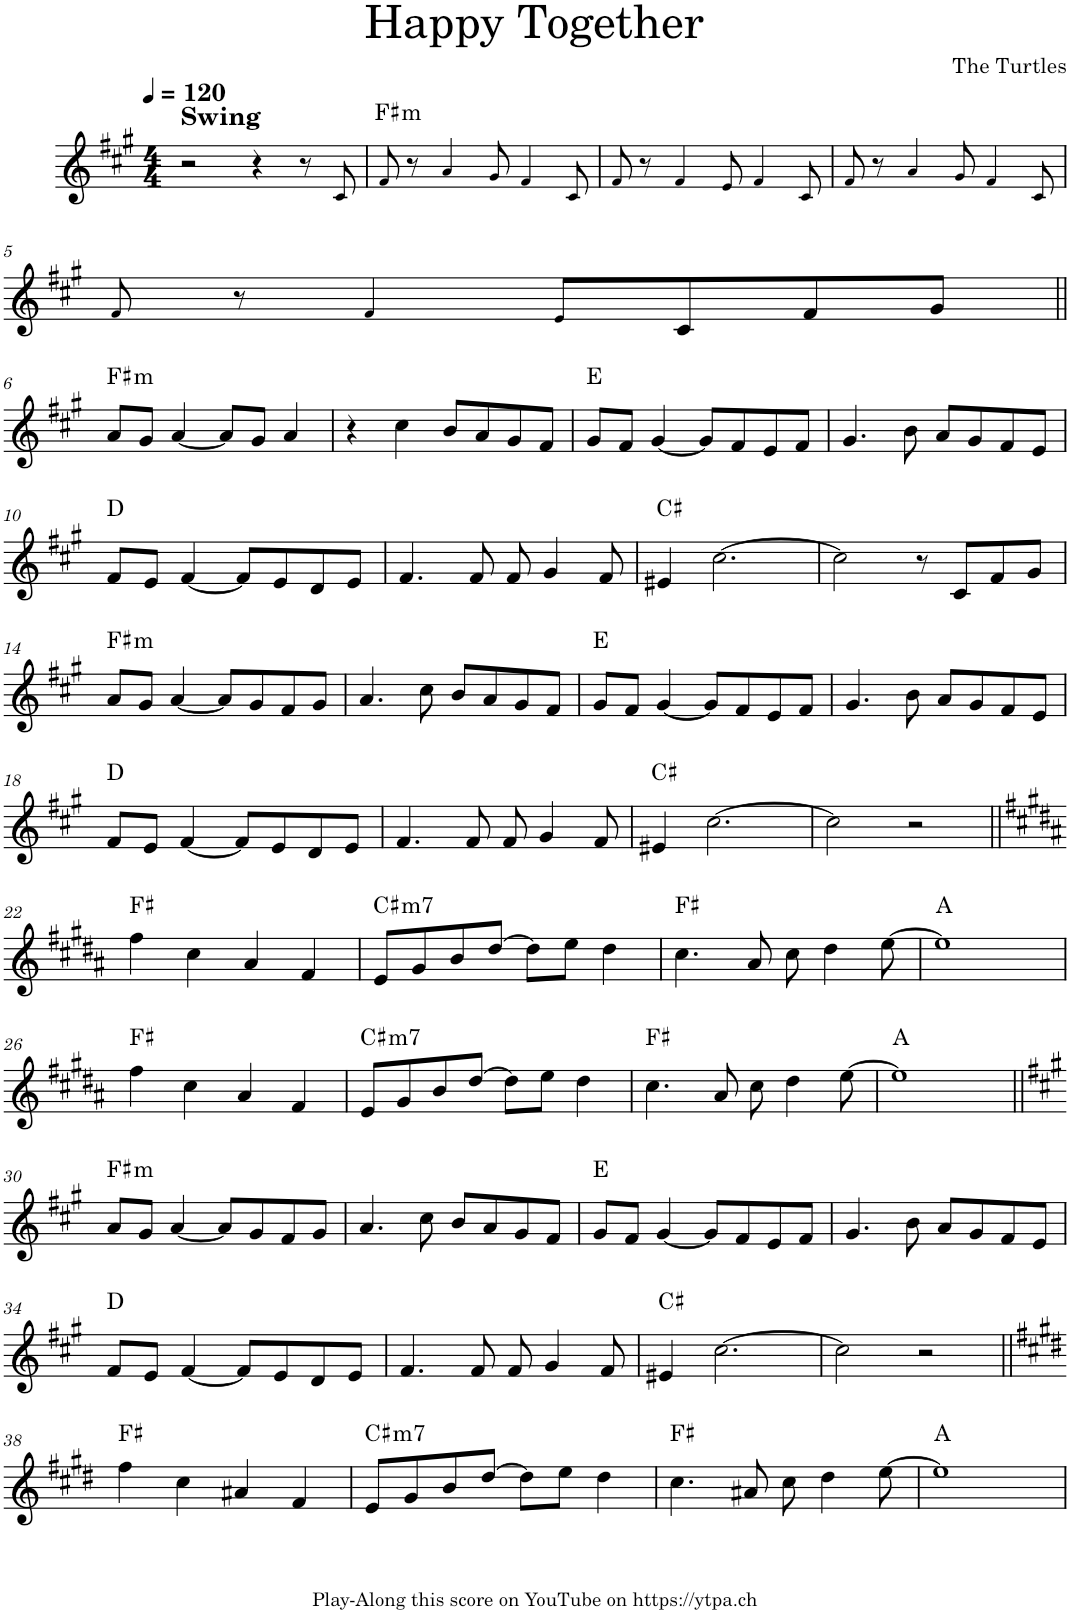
**kern	**harte
*part1	*part1
*staff1	*
*I"Piano	*
*I'Pno.	*
*clefG2	*
*k[f#c#g#]	*
*M4/4	*
*MM120	*
=1	=1
!LO:TX:a:B:t=Swing	!
2r	.
4r	.
8r	.
8c#!/	.
=2	=2
!	!LO:H:kt=m
8f#!/	F#:min
8r	.
4a!/	.
8g#!/	.
4f#!/	.
8c#!/	.
=3	=3
8f#!/	.
8r	.
4f#!/	.
8e!/	.
4f#!/	.
8c#!/	.
=4	=4
8f#!/	.
8r	.
4a!/	.
8g#!/	.
4f#!/	.
8c#!/	.
!!LO:LB:g=z
=5	=5
8f#!/	.
8r	.
4f#!/	.
8e!/L	.
8c#/	.
8f#/	.
8g#/J	.
!!LO:LB:g=z
=6||	=6||
!	!LO:H:kt=m
8a/L	F#:min
8g#/J	.
[4a/	.
8a/L]	.
8g#/J	.
4a/	.
=7	=7
4r	.
4cc#\	.
8b/L	.
8a/	.
8g#/	.
8f#/J	.
=8	=8
8g#/L	E:maj
8f#/J	.
[4g#/	.
8g#/L]	.
8f#/	.
8e/	.
8f#/J	.
=9	=9
4.g#/	.
8b\	.
8a/L	.
8g#/	.
8f#/	.
8e/J	.
!!LO:LB:g=z
=10	=10
8f#/L	D:maj
8e/J	.
[4f#/	.
8f#/L]	.
8e/	.
8d/	.
8e/J	.
=11	=11
4.f#/	.
8f#/	.
8f#/	.
4g#/	.
8f#/	.
=12	=12
4e#X/	C#:maj
[2.cc#\	.
=13	=13
2cc#\]	.
8r	.
8c#/L	.
8f#/	.
8g#/J	.
!!LO:LB:g=z
=14	=14
!	!LO:H:kt=m
8a/L	F#:min
8g#/J	.
[4a/	.
8a/L]	.
8g#/	.
8f#/	.
8g#/J	.
=15	=15
4.a/	.
8cc#\	.
8b/L	.
8a/	.
8g#/	.
8f#/J	.
=16	=16
8g#/L	E:maj
8f#/J	.
[4g#/	.
8g#/L]	.
8f#/	.
8e/	.
8f#/J	.
=17	=17
4.g#/	.
8b\	.
8a/L	.
8g#/	.
8f#/	.
8e/J	.
!!LO:LB:g=z
=18	=18
8f#/L	D:maj
8e/J	.
[4f#/	.
8f#/L]	.
8e/	.
8d/	.
8e/J	.
=19	=19
4.f#/	.
8f#/	.
8f#/	.
4g#/	.
8f#/	.
=20	=20
4e#X/	C#:maj
[2.cc#\	.
=21	=21
2cc#\]	.
2r	.
!!LO:LB:g=z
=22||	=22||
*k[f#c#g#d#a#]	*
4ff#\	F#:maj
4cc#\	.
4a#/	.
4f#/	.
=23	=23
!	!LO:H:kt=m7
8e/L	C#:min7
8g#/	.
8b/	.
[8dd#/J	.
8dd#\L]	.
8ee\J	.
4dd#\	.
=24	=24
4.cc#\	F#:maj
8a#/	.
8cc#\	.
4dd#\	.
[8ee\	.
=25	=25
1ee]	A:maj
!!LO:LB:g=z
=26	=26
4ff#\	F#:maj
4cc#\	.
4a#/	.
4f#/	.
=27	=27
!	!LO:H:kt=m7
8e/L	C#:min7
8g#/	.
8b/	.
[8dd#/J	.
8dd#\L]	.
8ee\J	.
4dd#\	.
=28	=28
4.cc#\	F#:maj
8a#/	.
8cc#\	.
4dd#\	.
[8ee\	.
=29	=29
1ee]	A:maj
!!LO:LB:g=z
=30||	=30||
*k[f#c#g#]	*
!	!LO:H:kt=m
8a/L	F#:min
8g#/J	.
[4a/	.
8a/L]	.
8g#/	.
8f#/	.
8g#/J	.
=31	=31
4.a/	.
8cc#\	.
8b/L	.
8a/	.
8g#/	.
8f#/J	.
=32	=32
8g#/L	E:maj
8f#/J	.
[4g#/	.
8g#/L]	.
8f#/	.
8e/	.
8f#/J	.
=33	=33
4.g#/	.
8b\	.
8a/L	.
8g#/	.
8f#/	.
8e/J	.
!!LO:LB:g=z
=34	=34
8f#/L	D:maj
8e/J	.
[4f#/	.
8f#/L]	.
8e/	.
8d/	.
8e/J	.
=35	=35
4.f#/	.
8f#/	.
8f#/	.
4g#/	.
8f#/	.
=36	=36
4e#X/	C#:maj
[2.cc#\	.
=37	=37
2cc#\]	.
2r	.
!!LO:LB:g=z
=38||	=38||
*k[f#c#g#d#]	*
4ff#\	F#:maj
4cc#\	.
4a#X/	.
4f#/	.
=39	=39
!	!LO:H:kt=m7
8e/L	C#:min7
8g#/	.
8b/	.
[8dd#/J	.
8dd#\L]	.
8ee\J	.
4dd#\	.
=40	=40
4.cc#\	F#:maj
8a#X/	.
8cc#\	.
4dd#\	.
[8ee\	.
=41	=41
1ee]	A:maj
=	=
*-	*-
